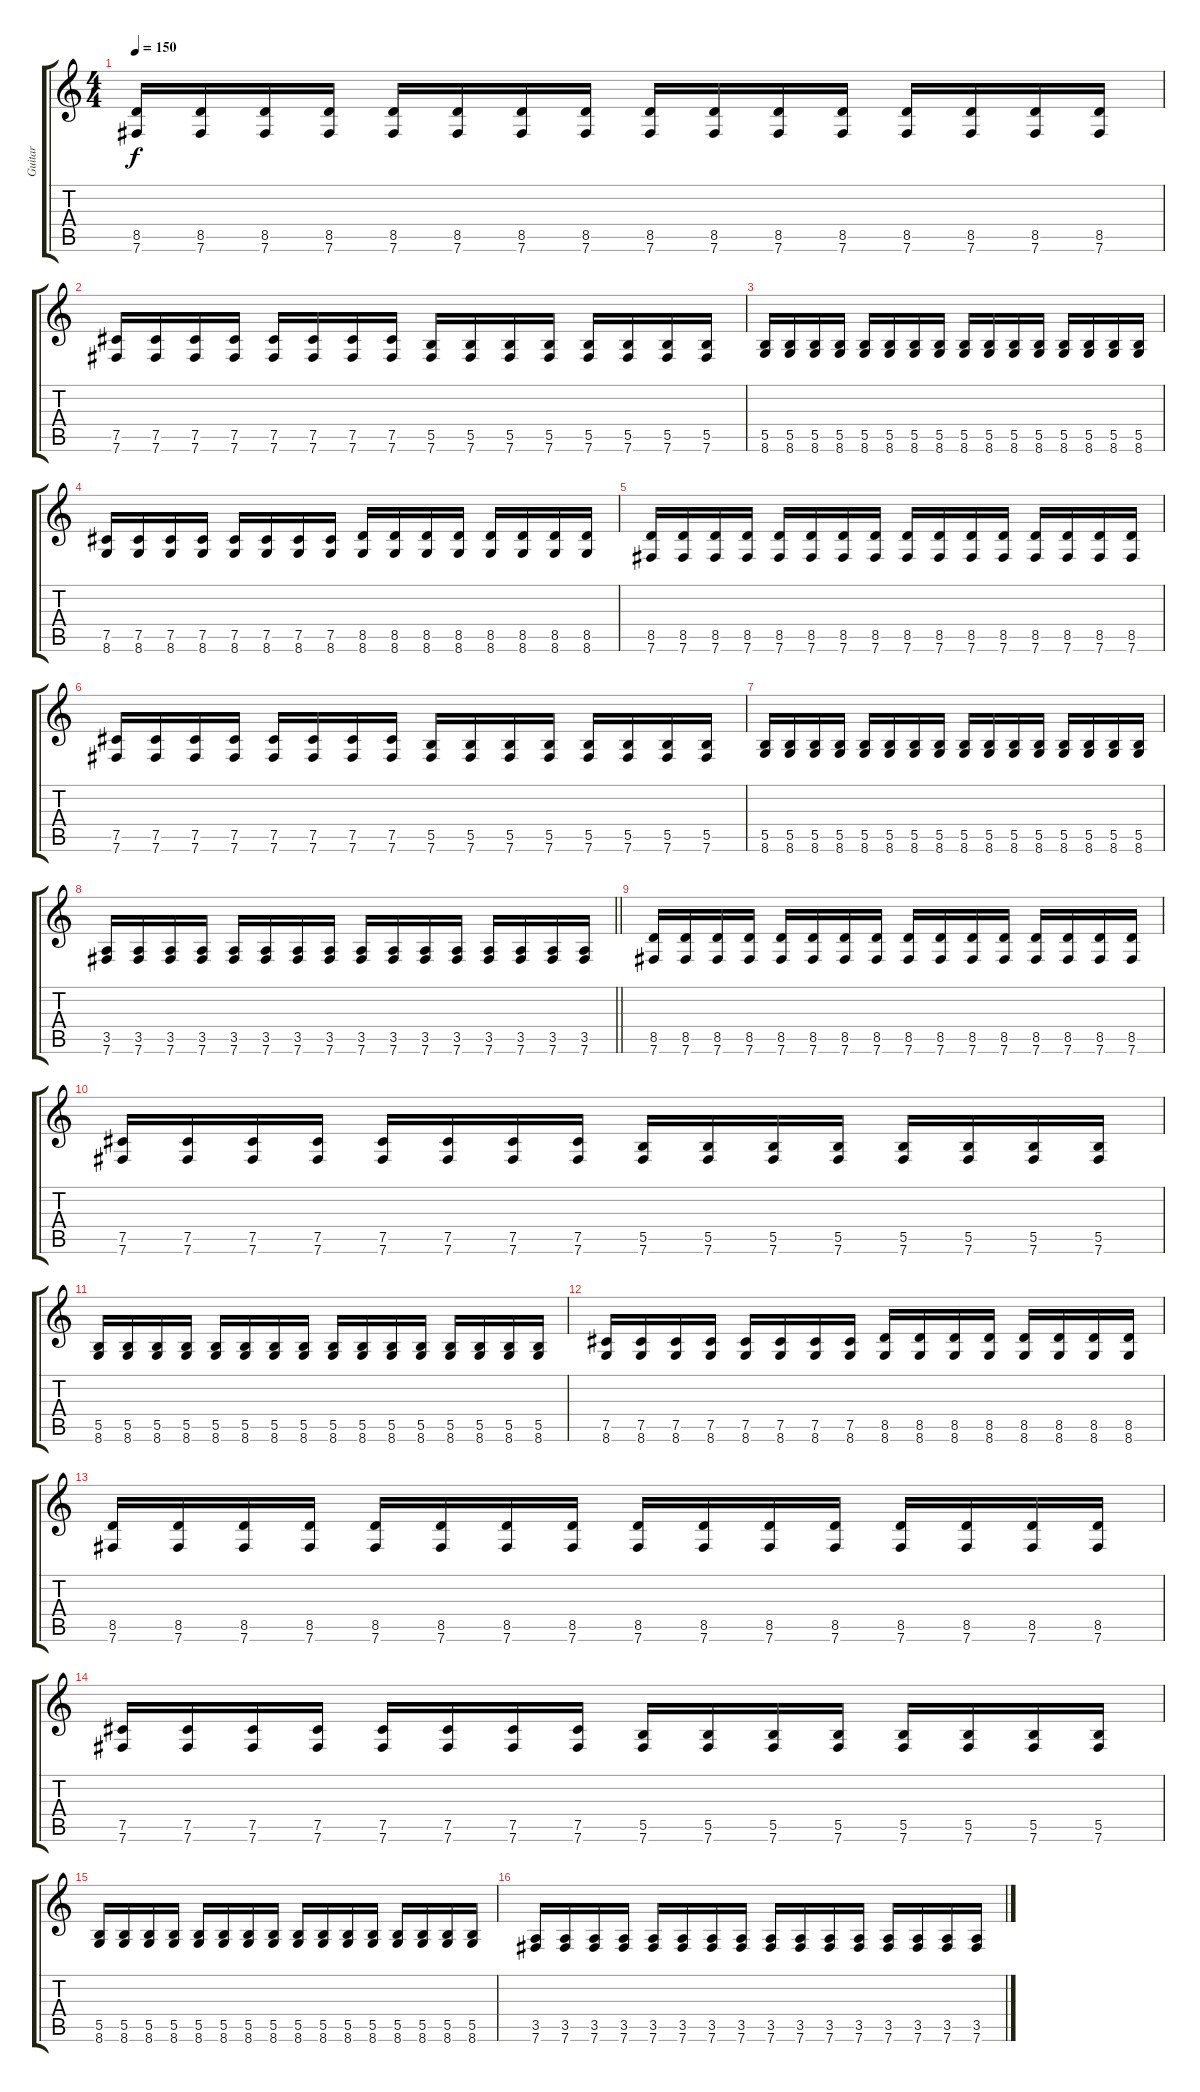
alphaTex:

\track ("Guitar" "Guitar") {instrument distortionguitar}
\staff {score tabs}
\tuning (Db4 Ab3 E3 B2 Gb2 B1) {hide}
\ts (4 4)
\tempo 150
\clef g2
\ks c
(8.5 7.6).16{dy f} (8.5 7.6).16 (8.5 7.6).16 (8.5 7.6).16 (8.5 7.6).16 (8.5 7.6).16 (8.5 7.6).16 (8.5 7.6).16 (8.5 7.6).16 (8.5 7.6).16 (8.5 7.6).16 (8.5 7.6).16 (8.5 7.6).16 (8.5 7.6).16 (8.5 7.6).16 (8.5 7.6).16 |
(7.5 7.6).16 (7.5 7.6).16 (7.5 7.6).16 (7.5 7.6).16 (7.5 7.6).16 (7.5 7.6).16 (7.5 7.6).16 (7.5 7.6).16 (5.5 7.6).16 (5.5 7.6).16 (5.5 7.6).16 (5.5 7.6).16 (5.5 7.6).16 (5.5 7.6).16 (5.5 7.6).16 (5.5 7.6).16 |
(5.5 8.6).16 (5.5 8.6).16 (5.5 8.6).16 (5.5 8.6).16 (5.5 8.6).16 (5.5 8.6).16 (5.5 8.6).16 (5.5 8.6).16 (5.5 8.6).16 (5.5 8.6).16 (5.5 8.6).16 (5.5 8.6).16 (5.5 8.6).16 (5.5 8.6).16 (5.5 8.6).16 (5.5 8.6).16 |
(7.5 8.6).16 (7.5 8.6).16 (7.5 8.6).16 (7.5 8.6).16 (7.5 8.6).16 (7.5 8.6).16 (7.5 8.6).16 (7.5 8.6).16 (8.5 8.6).16 (8.5 8.6).16 (8.5 8.6).16 (8.5 8.6).16 (8.5 8.6).16 (8.5 8.6).16 (8.5 8.6).16 (8.5 8.6).16 |
(8.5 7.6).16 (8.5 7.6).16 (8.5 7.6).16 (8.5 7.6).16 (8.5 7.6).16 (8.5 7.6).16 (8.5 7.6).16 (8.5 7.6).16 (8.5 7.6).16 (8.5 7.6).16 (8.5 7.6).16 (8.5 7.6).16 (8.5 7.6).16 (8.5 7.6).16 (8.5 7.6).16 (8.5 7.6).16 |
(7.5 7.6).16 (7.5 7.6).16 (7.5 7.6).16 (7.5 7.6).16 (7.5 7.6).16 (7.5 7.6).16 (7.5 7.6).16 (7.5 7.6).16 (5.5 7.6).16 (5.5 7.6).16 (5.5 7.6).16 (5.5 7.6).16 (5.5 7.6).16 (5.5 7.6).16 (5.5 7.6).16 (5.5 7.6).16 |
(5.5 8.6).16 (5.5 8.6).16 (5.5 8.6).16 (5.5 8.6).16 (5.5 8.6).16 (5.5 8.6).16 (5.5 8.6).16 (5.5 8.6).16 (5.5 8.6).16 (5.5 8.6).16 (5.5 8.6).16 (5.5 8.6).16 (5.5 8.6).16 (5.5 8.6).16 (5.5 8.6).16 (5.5 8.6).16 |
\barLineRight lightlight
(3.5 7.6).16 (3.5 7.6).16 (3.5 7.6).16 (3.5 7.6).16 (3.5 7.6).16 (3.5 7.6).16 (3.5 7.6).16 (3.5 7.6).16 (3.5 7.6).16 (3.5 7.6).16 (3.5 7.6).16 (3.5 7.6).16 (3.5 7.6).16 (3.5 7.6).16 (3.5 7.6).16 (3.5 7.6).16 |
\section ("" "")
(8.5 7.6).16 (8.5 7.6).16 (8.5 7.6).16 (8.5 7.6).16 (8.5 7.6).16 (8.5 7.6).16 (8.5 7.6).16 (8.5 7.6).16 (8.5 7.6).16 (8.5 7.6).16 (8.5 7.6).16 (8.5 7.6).16 (8.5 7.6).16 (8.5 7.6).16 (8.5 7.6).16 (8.5 7.6).16 |
(7.5 7.6).16 (7.5 7.6).16 (7.5 7.6).16 (7.5 7.6).16 (7.5 7.6).16 (7.5 7.6).16 (7.5 7.6).16 (7.5 7.6).16 (5.5 7.6).16 (5.5 7.6).16 (5.5 7.6).16 (5.5 7.6).16 (5.5 7.6).16 (5.5 7.6).16 (5.5 7.6).16 (5.5 7.6).16 |
(5.5 8.6).16 (5.5 8.6).16 (5.5 8.6).16 (5.5 8.6).16 (5.5 8.6).16 (5.5 8.6).16 (5.5 8.6).16 (5.5 8.6).16 (5.5 8.6).16 (5.5 8.6).16 (5.5 8.6).16 (5.5 8.6).16 (5.5 8.6).16 (5.5 8.6).16 (5.5 8.6).16 (5.5 8.6).16 |
(7.5 8.6).16 (7.5 8.6).16 (7.5 8.6).16 (7.5 8.6).16 (7.5 8.6).16 (7.5 8.6).16 (7.5 8.6).16 (7.5 8.6).16 (8.5 8.6).16 (8.5 8.6).16 (8.5 8.6).16 (8.5 8.6).16 (8.5 8.6).16 (8.5 8.6).16 (8.5 8.6).16 (8.5 8.6).16 |
(8.5 7.6).16 (8.5 7.6).16 (8.5 7.6).16 (8.5 7.6).16 (8.5 7.6).16 (8.5 7.6).16 (8.5 7.6).16 (8.5 7.6).16 (8.5 7.6).16 (8.5 7.6).16 (8.5 7.6).16 (8.5 7.6).16 (8.5 7.6).16 (8.5 7.6).16 (8.5 7.6).16 (8.5 7.6).16 |
(7.5 7.6).16 (7.5 7.6).16 (7.5 7.6).16 (7.5 7.6).16 (7.5 7.6).16 (7.5 7.6).16 (7.5 7.6).16 (7.5 7.6).16 (5.5 7.6).16 (5.5 7.6).16 (5.5 7.6).16 (5.5 7.6).16 (5.5 7.6).16 (5.5 7.6).16 (5.5 7.6).16 (5.5 7.6).16 |
(5.5 8.6).16 (5.5 8.6).16 (5.5 8.6).16 (5.5 8.6).16 (5.5 8.6).16 (5.5 8.6).16 (5.5 8.6).16 (5.5 8.6).16 (5.5 8.6).16 (5.5 8.6).16 (5.5 8.6).16 (5.5 8.6).16 (5.5 8.6).16 (5.5 8.6).16 (5.5 8.6).16 (5.5 8.6).16 |
(3.5 7.6).16 (3.5 7.6).16 (3.5 7.6).16 (3.5 7.6).16 (3.5 7.6).16 (3.5 7.6).16 (3.5 7.6).16 (3.5 7.6).16 (3.5 7.6).16 (3.5 7.6).16 (3.5 7.6).16 (3.5 7.6).16 (3.5 7.6).16 (3.5 7.6).16 (3.5 7.6).16 (3.5 7.6).16
